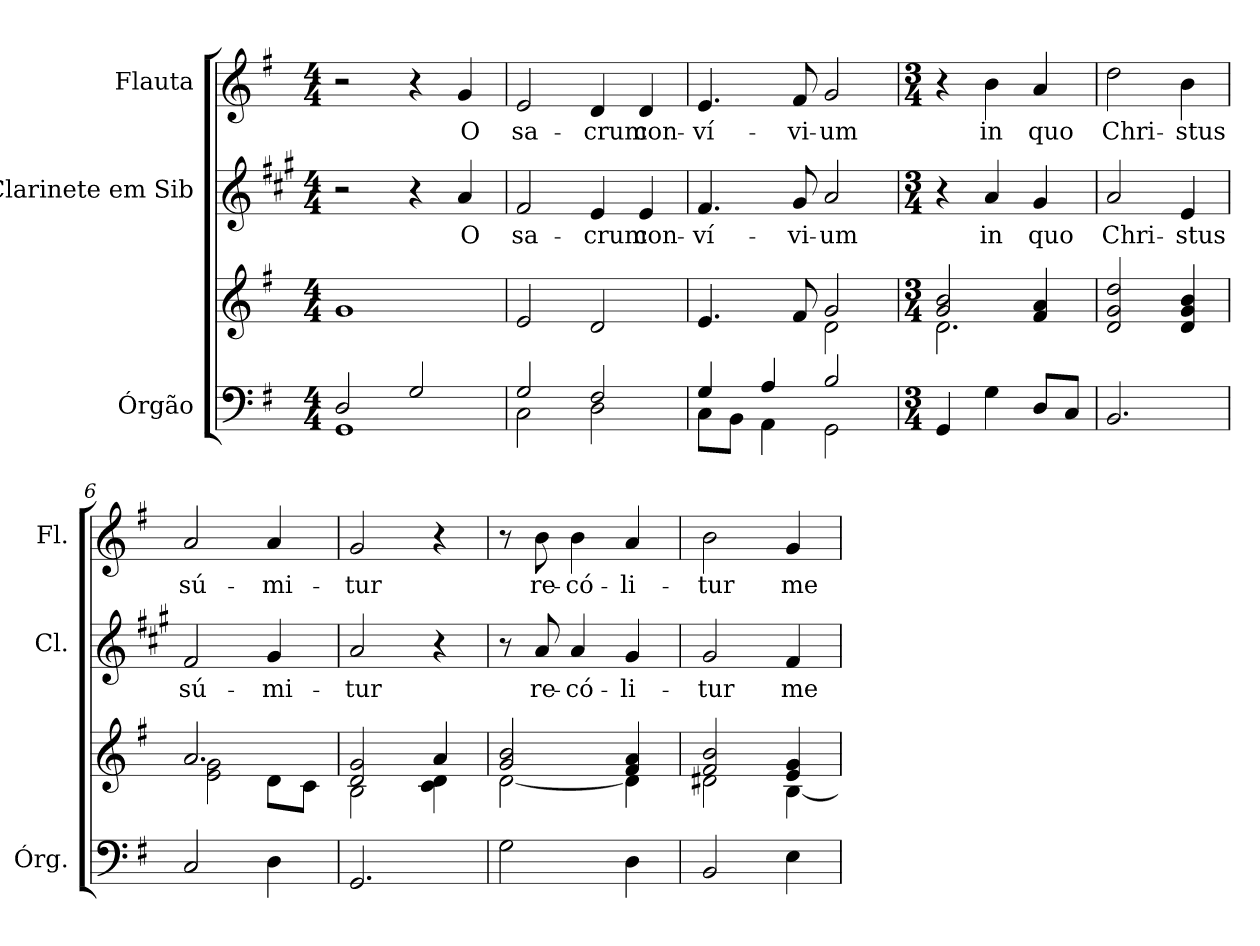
**kern	**kern	**kern	**text	**kern	**text
*part3	*part3	*part2	*part2	*part1	*part1
*staff4	*staff3	*staff2	*staff2	*staff1	*staff1
*I"Órgão	*	*I"Clarinete em Sib	*	*I"Flauta	*
*I'Órg.	*	*I'Cl.	*	*I'Fl.	*
!!LO:PB:g=z
*clefF4	*clefG2	*clefG2	*	*clefG2	*
*	*	*ITrd1c2	*	*	*
*k[f#]	*k[f#]	*k[f#]	*	*k[f#]	*
*G:	*G:	*G:	*	*G:	*
*M4/4	*M4/4	*M4/4	*	*M4/4	*
*MM76	*MM76	*MM76	*	*MM76	*
=1	=1	=1	=1	=1	=1
*^	*	*	*	*	*
2Di/	1GGi	1gi	2r	.	2r	.
2Gi/	.	.	4r	.	4r	.
!	!	!	!	!LO:LY:b:color=#000000	!	!
!	!	!	!	!	!	!LO:LY:b:color=#000000
.	.	.	4gi/	O	4gi/	O
=2	=2	=2	=2	=2	=2	=2
!	!	!	!	!LO:LY:b:color=#000000	!	!
!	!	!	!	!	!	!LO:LY:b:color=#000000
2Gi/	2Ci\	2ei/	2ei/	sa-	2ei/	sa-
!	!	!	!	!LO:LY:b:color=#000000	!	!
!	!	!	!	!	!	!LO:LY:b:color=#000000
2F#i/	2Di\	2di/	4di/	-crum	4di/	-crum
!	!	!	!	!LO:LY:b:color=#000000	!	!
!	!	!	!	!	!	!LO:LY:b:color=#000000
.	.	.	4di/	con-	4di/	con-
=3	=3	=3	=3	=3	=3	=3
*	*	*^	*	*	*	*
!	!	!	!	!	!LO:LY:b:color=#000000	!	!
!	!	!	!	!	!	!	!LO:LY:b:color=#000000
4Gi/	8Ci\L	4.ei/	2ryy	4.ei/	-ví-	4.ei/	-ví-
.	8BBi\J	.	.	.	.	.	.
4Ai/	4AAi\	.	.	.	.	.	.
!	!	!	!	!	!LO:LY:b:color=#000000	!	!
!	!	!	!	!	!	!	!LO:LY:b:color=#000000
.	.	8f#i/	.	8f#i/	-vi-	8f#i/	-vi-
!	!	!	!	!	!LO:LY:b:color=#000000	!	!
!	!	!	!	!	!	!	!LO:LY:b:color=#000000
2Bi/	2GGi\	2gi/	2di\	2gi/	-um	2gi/	-um
*v	*v	*	*	*	*	*	*
=4	=4	=4	=4	=4	=4	=4
*M3/4	*M3/4	*	*M3/4	*	*M3/4	*
4GGi/	2gi/ 2bi	2.di\	4r	.	4r	.
!	!	!	!	!LO:LY:b:color=#000000	!	!
!	!	!	!	!	!	!LO:LY:b:color=#000000
4Gi\	.	.	4gi/	in	4bi\	in
!	!	!	!	!LO:LY:b:color=#000000	!	!
!	!	!	!	!	!	!LO:LY:b:color=#000000
8Di/L	4f#i/ 4ai	.	4f#i/	quo	4ai/	quo
8Ci/J	.	.	.	.	.	.
*	*v	*v	*	*	*	*
=5	=5	=5	=5	=5	=5
!	!	!	!LO:LY:b:color=#000000	!	!
!	!	!	!	!	!LO:LY:b:color=#000000
2.BBi/	2di/ 2gi 2ddi	2gi/	Chri-	2ddi\	Chri-
!	!	!	!LO:LY:b:color=#000000	!	!
!	!	!	!	!	!LO:LY:b:color=#000000
.	4di/ 4gi 4bi	4di/	-stus	4bi\	-stus
=6	=6	=6	=6	=6	=6
*	*^	*	*	*	*
!	!	!	!	!LO:LY:b:color=#000000	!	!
!	!	!	!	!	!	!LO:LY:b:color=#000000
2Ci/	2.ai/	2ei\ 2gi	2ei/	sú-	2ai/	sú-
!	!	!	!	!LO:LY:b:color=#000000	!	!
!	!	!	!	!	!	!LO:LY:b:color=#000000
4Di\	.	8di\L	4f#i/	-mi-	4ai/	-mi-
.	.	8ci\J	.	.	.	.
!!LO:LB:g=z
=7	=7	=7	=7	=7	=7	=7
!	!	!	!	!LO:LY:b:color=#000000	!	!
!	!	!	!	!	!	!LO:LY:b:color=#000000
2.GGi/	2di/ 2gi	2Bi\	2gi/	-tur	2gi/	-tur
.	4ai/	4ci\ 4di	4r	.	4r	.
=8	=8	=8	=8	=8	=8	=8
2Gi\	2gi/ 2bi	[2di\	8r	.	8r	.
!	!	!	!	!LO:LY:b:color=#000000	!	!
!	!	!	!	!	!	!LO:LY:b:color=#000000
.	.	.	8gi/	re-	8bi\	re-
!	!	!	!	!LO:LY:b:color=#000000	!	!
!	!	!	!	!	!	!LO:LY:b:color=#000000
.	.	.	4gi/	-có-	4bi\	-có-
!	!	!	!	!LO:LY:b:color=#000000	!	!
!	!	!	!	!	!	!LO:LY:b:color=#000000
4Di\	4f#i/ 4ai	4di\]	4f#i/	-li-	4ai/	-li-
=9	=9	=9	=9	=9	=9	=9
!	!	!	!	!LO:LY:b:color=#000000	!	!
!	!	!	!	!	!	!LO:LY:b:color=#000000
2BBi/	2f#i/ 2bi	2d#Xi\	2f#i/	-tur	2bi\	-tur
!	!	!	!	!LO:LY:b:color=#000000	!	!
!	!	!	!	!	!	!LO:LY:b:color=#000000
4Ei\	4ei/ 4gi	[4Bi\	4ei/	me-	4gi/	me-
*	*v	*v	*	*	*	*
=	=	=	=	=	=
*-	*-	*-	*-	*-	*-
